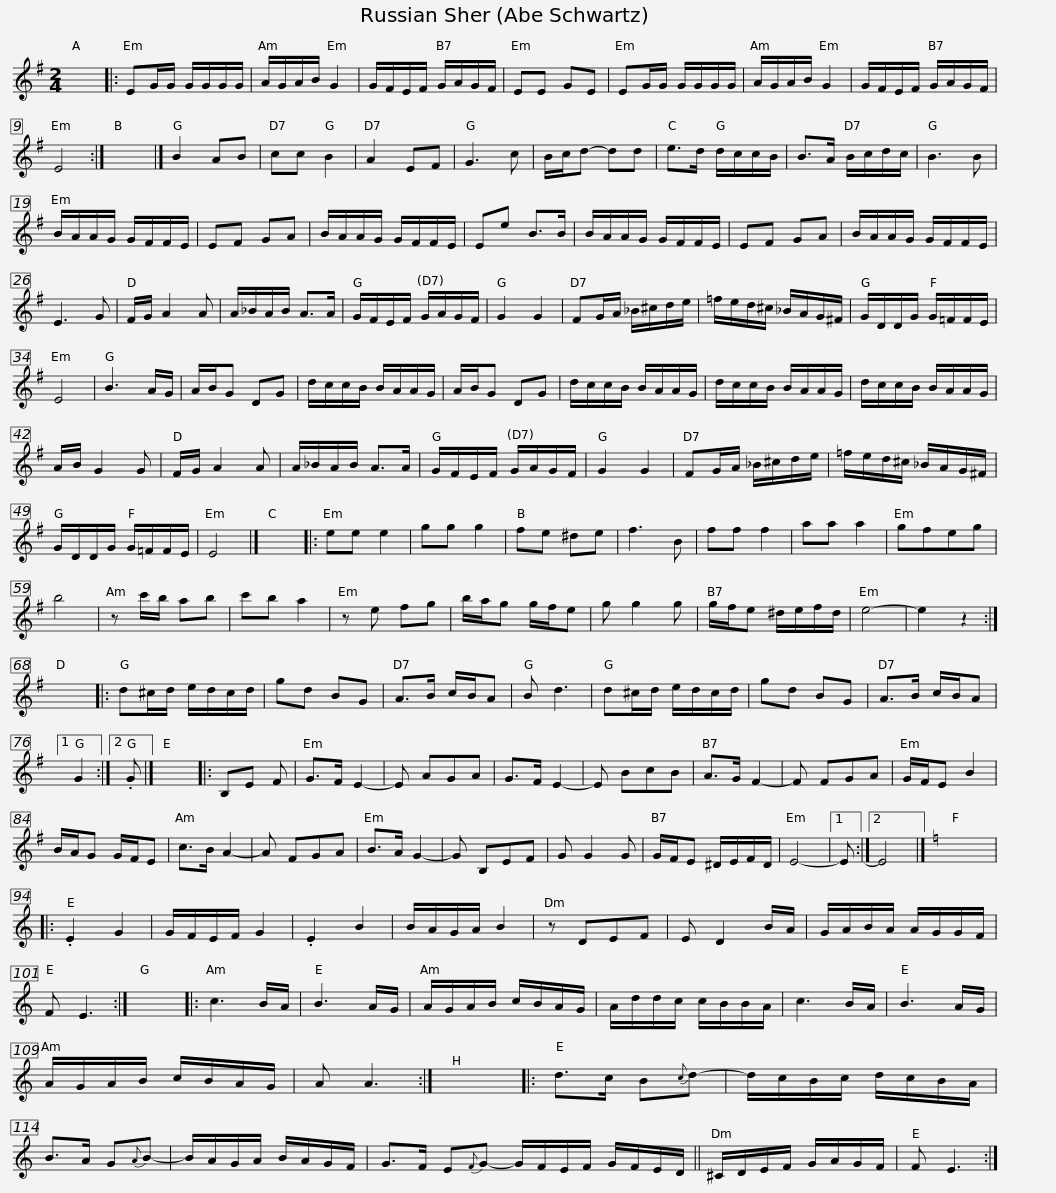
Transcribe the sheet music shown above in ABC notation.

X:1
L:1/8
M:2/4
I:linebreak $
K:Emin
V:1 treble
V:1
 x4 |: EG/G/ G/G/G/G/ | A/G/A/B/ G2 | G/F/E/F/ G/A/G/F/ | EE GE | %5
 EG/G/ G/G/G/G/ | A/G/A/B/ G2 | G/F/E/F/ G/A/G/F/ |$ E4 :| x4 |] %10
 B2 AB | cc B2 | A2 EF | G3 c | B/c/d- dd | %15
 e>d d/c/c/B/ | B>A B/c/d/c/ | B3 B | B/A/A/G/ G/F/F/E/ |$ EF GA | %20
 B/A/A/G/ G/F/F/E/ | Ee B>B | B/A/A/G/ G/F/F/E/ | EF GA | B/A/A/G/ G/F/F/E/ | %25
 E3 G | F/G/ A2 A |$ A/_B/A/B/ A>A | G/F/E/F/ G/A/G/F/ | G2 G2 | %30
 FG/A/ _B/^c/d/e/ | =f/e/d/^c/ _B/A/G/^F/ | G/D/D/G/ G/=F/F/E/ | E4 |$ B3 A/G/ | %35
 A/B/G DG | d/c/c/B/ B/A/A/G/ | A/B/G DG | d/c/c/B/ B/A/A/G/ | d/c/c/B/ B/A/A/G/ | %40
 d/c/c/B/ B/A/A/G/ |$ A/B/ G2 G | F/G/ A2 A | A/_B/A/B/ A>A | G/F/E/F/ G/A/G/F/ | %45
 G2 G2 | FG/A/ _B/^c/d/e/ | =f/e/d/^c/ _B/A/G/^F/ |$ G/D/D/G/ G/=F/F/E/ | E4 |] %50
 x4 |: ee e2 | gg g2 | fe ^de | f3 B | %55
 ff f2 | aa a2 | gfeg | b4 |$ z c'/b/ ab | %60
 c'b a2 | z e fg | b/a/g g/f/e | g g2 g | g/f/e ^d/e/f/d/ | %65
 e4- | e2 z2 :| x4 |:$ d^c/d/ e/d/c/d/ | gd BG | %70
 A>B c/B/A | B d3 | d^c/d/ e/d/c/d/ | gd BG | A>B c/B/A |1 %75
 G2 :|2 .G |] x4 |:$ B,E F | G>F E2- | %80
 E AGA | G>F E2- | E BcB | A>G F2- | F FGA | %85
 G/F/E B2 | B/A/G G/F/E | c>B A2- |$ A FGA | B>A G2- | %90
 G B,EF | G G2 G | G/F/E ^D/E/F/D/ | E4- |1 E :|2 %95
 E4 |][K:Amin] x4 |: .E2 G2 | G/F/E/F/ G2 | .E2 B2 |$ %100
 B/A/G/A/ B2 | z DEF | E D2 B/A/ | G/A/B/A/ A/G/G/F/ | F E3 :| %105
 x4 |: c3 B/A/ | B3 A/G/ | A/G/A/B/ c/B/A/G/ |$ A/d/d/c/ c/B/B/A/ | %110
 c3 B/A/ | B3 A/G/ | A/G/A/B/ c/B/A/G/ | A A3 :| x4 |: %115
 d>c B{c}d- | d/c/B/c/ d/c/B/A/ |$ B>A G{A}B- | B/A/G/A/ B/A/G/F/ | G>F E{F}G- G/F/E/F/ G/F/E/D/ || %120
 ^C/D/E/F/ G/A/G/F/ | F E3 :| %122
